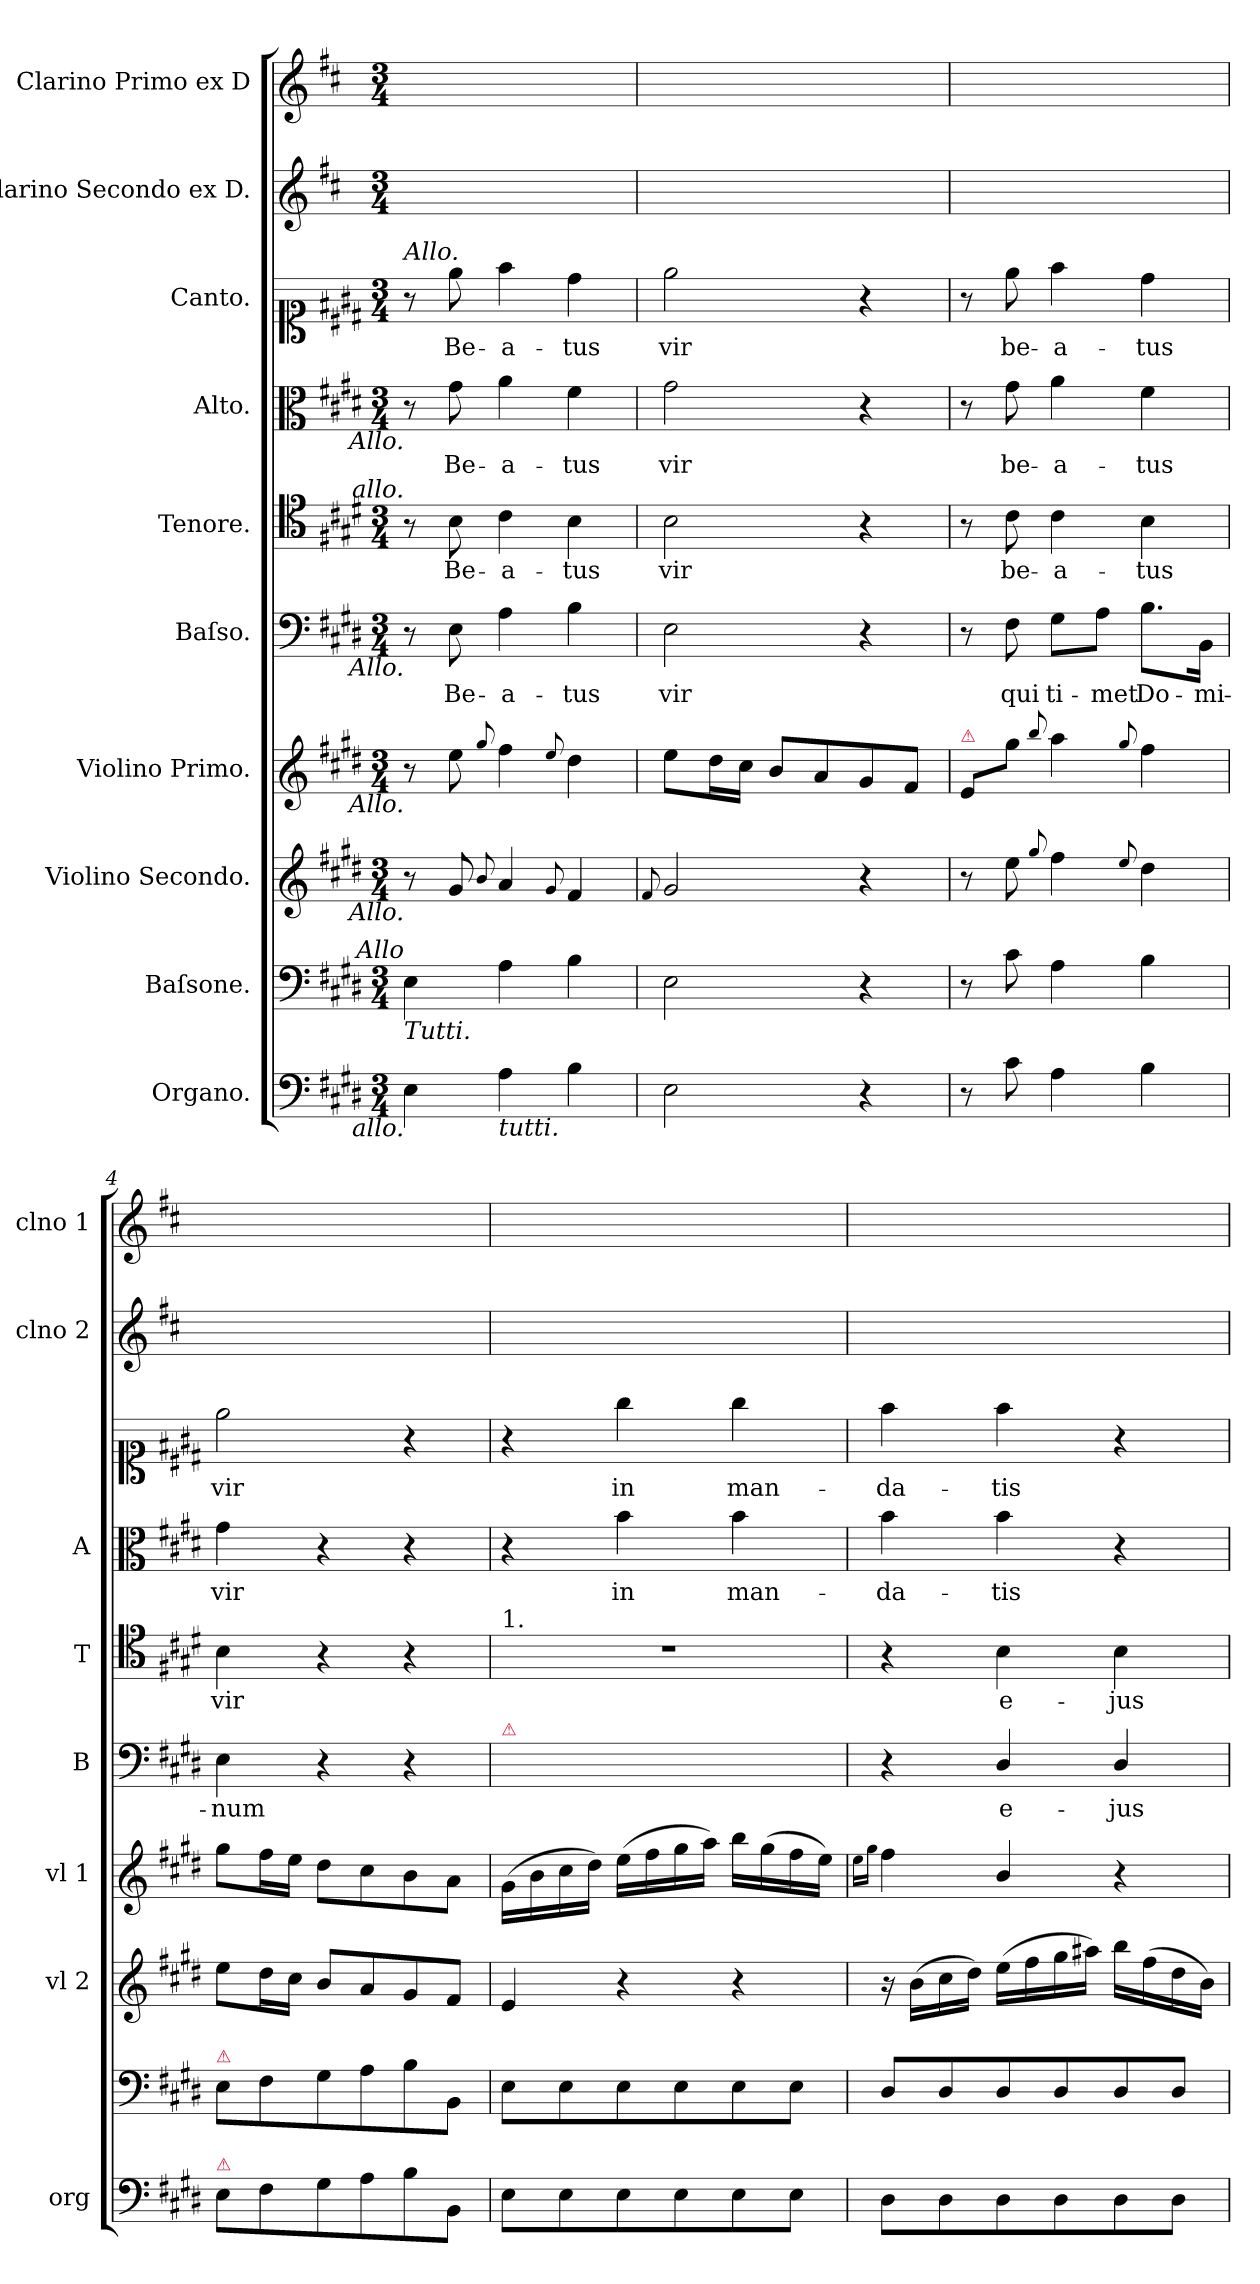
**kern	**kern	**kern	**kern	**kern	**text	**kern	**text	**kern	**text	**kern	**text	**kern	**kern
*part10	*part9	*part8	*part7	*part6	*part6	*part5	*part5	*part4	*part4	*part3	*part3	*part2	*part1
*staff10	*staff9	*staff8	*staff7	*staff6	*staff6	*staff5	*staff5	*staff4	*staff4	*staff3	*staff3	*staff2	*staff1
*I"Organo.	*I"Baſsone.	*I"Violino Secondo.	*I"Violino Primo.	*I"Baſso.	*	*I"Tenore.	*	*I"Alto.	*	*I"Canto.	*	*I"Clarino Secondo ex D.	*I"Clarino Primo ex D
*I'org	*	*I'vl 2	*I'vl 1	*I'B	*	*I'T	*	*I'A	*	*	*	*I'clno 2	*I'clno 1
*clefF4	*clefF4	*clefG2	*clefG2	*clefF4	*	*clefC4	*	*clefC3	*	*clefC1	*	*clefG2	*clefG2
*	*	*	*	*	*	*	*	*	*	*	*	*ITrd-1c-2	*ITrd-1c-2
*k[f#c#g#d#]	*k[f#c#g#d#]	*k[f#c#g#d#]	*k[f#c#g#d#]	*k[f#c#g#d#]	*	*k[f#c#g#d#]	*	*k[f#c#g#d#]	*	*k[f#c#g#d#]	*	*k[f#c#g#d#]	*k[f#c#g#d#]
*E:	*E:	*E:	*E:	*E:	*	*E:	*	*E:	*	*E:	*	*E:	*E:
*M3/4	*M3/4	*M3/4	*M3/4	*M3/4	*	*M3/4	*	*M3/4	*	*M3/4	*	*M3/4	*M3/4
=1	=1	=1	=1	=1	=1	=1	=1	=1	=1	=1	=1	=1	=1
!	!	!	!	!	!	!	!	!	!	!LO:TX:a:i:t=Allo.	!	!	!
!	!	!	!	!	!	!	!	!LO:TX:b:i:rj:t=Allo.	!	!	!	!	!
!	!	!	!	!	!	!LO:TX:a:i:rj:t=allo.	!	!	!	!	!	!	!
!	!	!	!	!LO:TX:b:i:rj:t=Allo.	!	!	!	!	!	!	!	!	!
!	!	!	!LO:TX:b:i:rj:t=Allo.	!	!	!	!	!	!	!	!	!	!
!	!	!LO:TX:b:i:rj:t=Allo.	!	!	!	!	!	!	!	!	!	!	!
!	!LO:TX:a:i:rj:t=Allo	!	!	!	!	!	!	!	!	!	!	!	!
!	!LO:TX:b:i:t=Tutti.	!	!	!	!	!	!	!	!	!	!	!	!
!LO:TX:b:i:rj:t=allo.	!	!	!	!	!	!	!	!	!	!	!	!	!
4E\	4E\	8r	8r	8r	.	8r	.	8r	.	8r	.	2.ryy	2.ryy
.	.	8g#/	8ee\	8E\	Be-	8B\	Be-	8g#\	Be-	8ee\	Be-	.	.
.	.	8qqb/	8qqgg#/	.	.	.	.	.	.	.	.	.	.
!LO:TX:b:i:t=tutti.	!	!	!	!	!	!	!	!	!	!	!	!	!
4A\	4A\	4a/	4ff#\	4A\	-a-	4c#\	-a-	4a\	-a-	4ff#\	-a-	.	.
.	.	8qqg#/	8qqee/	.	.	.	.	.	.	.	.	.	.
4B\	4B\	4f#/	4dd#\	4B\	-tus	4B\	-tus	4f#\	-tus	4dd#\	-tus	.	.
=2	=2	=2	=2	=2	=2	=2	=2	=2	=2	=2	=2	=2	=2
.	.	8qqf#/	.	.	.	.	.	.	.	.	.	.	.
2E\	2E\	2g#/	8ee\L	2E\	vir	2B\	vir	2g#\	vir	2ee\	vir	2.ryy	2.ryy
.	.	.	16dd#\L	.	.	.	.	.	.	.	.	.	.
.	.	.	16cc#\JJ	.	.	.	.	.	.	.	.	.	.
.	.	.	8b/L	.	.	.	.	.	.	.	.	.	.
.	.	.	8a/	.	.	.	.	.	.	.	.	.	.
4r	4r	4r	8g#/	4r	.	4r	.	4r	.	4r	.	.	.
.	.	.	8f#/J	.	.	.	.	.	.	.	.	.	.
=3	=3	=3	=3	=3	=3	=3	=3	=3	=3	=3	=3	=3	=3
!	!	!	!LO:TX:a:color=crimson:t=⚠	!	!	!	!	!	!	!	!	!	!
8r	8r	8r	8e/L	8r	.	8r	.	8r	.	8r	.	2.ryy	2.ryy
8c#\	8c#\	8ee\	8gg#\J	8F#\	qui	8c#\	be-	8g#\	be-	8ee\	be-	.	.
.	.	8qqgg#/	8qqbb/	.	.	.	.	.	.	.	.	.	.
4A\	4A\	4ff#\	4aa\	8G#\L	ti-	4c#\	-a-	4a\	-a-	4ff#\	-a-	.	.
.	.	.	.	8A\J	-met	.	.	.	.	.	.	.	.
.	.	8qqee/	8qqgg#/	.	.	.	.	.	.	.	.	.	.
4B\	4B\	4dd#\	4ff#\	8.B\L	Do-	4B\	-tus	4f#\	-tus	4dd#\	-tus	.	.
.	.	.	.	16BB\Jk	-mi-	.	.	.	.	.	.	.	.
=4	=4	=4	=4	=4	=4	=4	=4	=4	=4	=4	=4	=4	=4
!	!LO:TX:a:color=crimson:t=⚠	!	!	!	!	!	!	!	!	!	!	!	!
!LO:TX:a:color=crimson:t=⚠	!	!	!	!	!	!	!	!	!	!	!	!	!
8E\L	8E\L	8ee\L	8gg#\L	4E\	-num	4B\	vir	4g#\	vir	2ee\	vir	2.ryy	2.ryy
8F#\	8F#\	16dd#\L	16ff#\L	.	.	.	.	.	.	.	.	.	.
.	.	16cc#\JJ	16ee\JJ	.	.	.	.	.	.	.	.	.	.
8G#\	8G#\	8b/L	8dd#\L	4r	.	4r	.	4r	.	.	.	.	.
8A\	8A\	8a/	8cc#\	.	.	.	.	.	.	.	.	.	.
8B\	8B\	8g#/	8b\	4r	.	4r	.	4r	.	4r	.	.	.
8BB/J	8BB/J	8f#/J	8a\J	.	.	.	.	.	.	.	.	.	.
=5	=5	=5	=5	=5	=5	=5	=5	=5	=5	=5	=5	=5	=5
!	!	!	!	!	!	!LO:TX:a:t=1.	!	!	!	!	!	!	!
!	!	!	!	!LO:TX:a:color=crimson:t=⚠	!	!	!	!	!	!	!	!	!
8E\L	8E\L	4e/	(16g#\LL	2.ryy	.	2.r	.	4r	.	4r	.	2.ryy	2.ryy
.	.	.	16b\	.	.	.	.	.	.	.	.	.	.
8E\	8E\	.	16cc#\	.	.	.	.	.	.	.	.	.	.
.	.	.	16dd#\JJ)	.	.	.	.	.	.	.	.	.	.
8E\	8E\	4r	(16ee\LL	.	.	.	.	4b\	in	4gg#\	in	.	.
.	.	.	16ff#\	.	.	.	.	.	.	.	.	.	.
8E\	8E\	.	16gg#\	.	.	.	.	.	.	.	.	.	.
.	.	.	16aa\JJ)	.	.	.	.	.	.	.	.	.	.
8E\	8E\	4r	16bb\LL	.	.	.	.	4b\	man-	4gg#\	man-	.	.
.	.	.	(16gg#\	.	.	.	.	.	.	.	.	.	.
8E\J	8E\J	.	16ff#\	.	.	.	.	.	.	.	.	.	.
.	.	.	16ee\JJ)	.	.	.	.	.	.	.	.	.	.
=6	=6	=6	=6	=6	=6	=6	=6	=6	=6	=6	=6	=6	=6
.	.	.	16qqee\LL	.	.	.	.	.	.	.	.	.	.
.	.	.	16qqgg#\JJ	.	.	.	.	.	.	.	.	.	.
8D#\L	8D#/L	16r	4ff#\	4r	.	4r	.	4b\	-da-	4ff#\	-da-	2.ryy	2.ryy
.	.	(16b\LL	.	.	.	.	.	.	.	.	.	.	.
8D#\	8D#/	16cc#\	.	.	.	.	.	.	.	.	.	.	.
.	.	16dd#\JJ)	.	.	.	.	.	.	.	.	.	.	.
8D#\	8D#/	(16ee\LL	4b/	4D#/	e-	4B\	e-	4b\	-tis	4ff#\	-tis	.	.
.	.	16ff#\	.	.	.	.	.	.	.	.	.	.	.
8D#\	8D#/	16gg#\	.	.	.	.	.	.	.	.	.	.	.
.	.	16aa#X\JJ)	.	.	.	.	.	.	.	.	.	.	.
8D#\	8D#/	16bb\LL	4r	4D#/	-jus	4B\	-jus	4r	.	4r	.	.	.
.	.	(16ff#\	.	.	.	.	.	.	.	.	.	.	.
8D#\J	8D#/J	16dd#\	.	.	.	.	.	.	.	.	.	.	.
.	.	16b\JJ)	.	.	.	.	.	.	.	.	.	.	.
=	=	=	=	=	=	=	=	=	=	=	=	=	=
*-	*-	*-	*-	*-	*-	*-	*-	*-	*-	*-	*-	*-	*-
